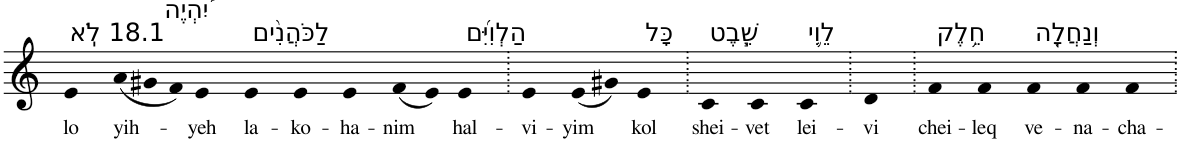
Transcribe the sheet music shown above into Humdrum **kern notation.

**kern	**text
*part1	*part1
*staff1	*staff1
*I"Piano	*
*I'Pno	*
*clefG2	*
*k[]	*
=1	=1
!LO:TX:a:t=18.1 לֹֽא	!
!	!LO:LY:b
4e	lo
!LO:TX:a:t=יִ֠הְיֶה	!
!	!LO:LY:b
(12a	yih-
12g#X	.
12f)	.
!	!LO:LY:b
4e	-yeh
!LO:TX:a:t=לַכֹּהֲנִ֨ים	!
!	!LO:LY:b
4e	la-
!	!LO:LY:b
4e	-ko-
!	!LO:LY:b
4e	-ha-
!	!LO:LY:b
(8f	-nim
8e)	.
!LO:TX:a:t=הַלְוִיִּ֜ם	!
!	!LO:LY:b
4e	hal-
=2.	=2.
!	!LO:LY:b
4e	-vi-
!	!LO:LY:b
(8e	-yim
8g#X)	.
!LO:TX:a:t=כָּל	!
!	!LO:LY:b
4e	kol
=3.	=3.
!LO:TX:a:t=שֵׁ֧בֶט	!
!	!LO:LY:b
4c	shei-
!	!LO:LY:b
4c	-vet
!LO:TX:a:t=לֵוִ֛י	!
!	!LO:LY:b
4c	lei-
=4.	=4.
!	!LO:LY:b
4d	-vi
=5.	=5.
!LO:TX:a:t=חֵ֥לֶק	!
!	!LO:LY:b
4f	chei-
!	!LO:LY:b
4f	-leq
!LO:TX:a:t=וְנַחֲלָ֖ה	!
!	!LO:LY:b
4f	ve-
!	!LO:LY:b
4f	-na-
!	!LO:LY:b
4f	-cha-
=.	=.
*-	*-
